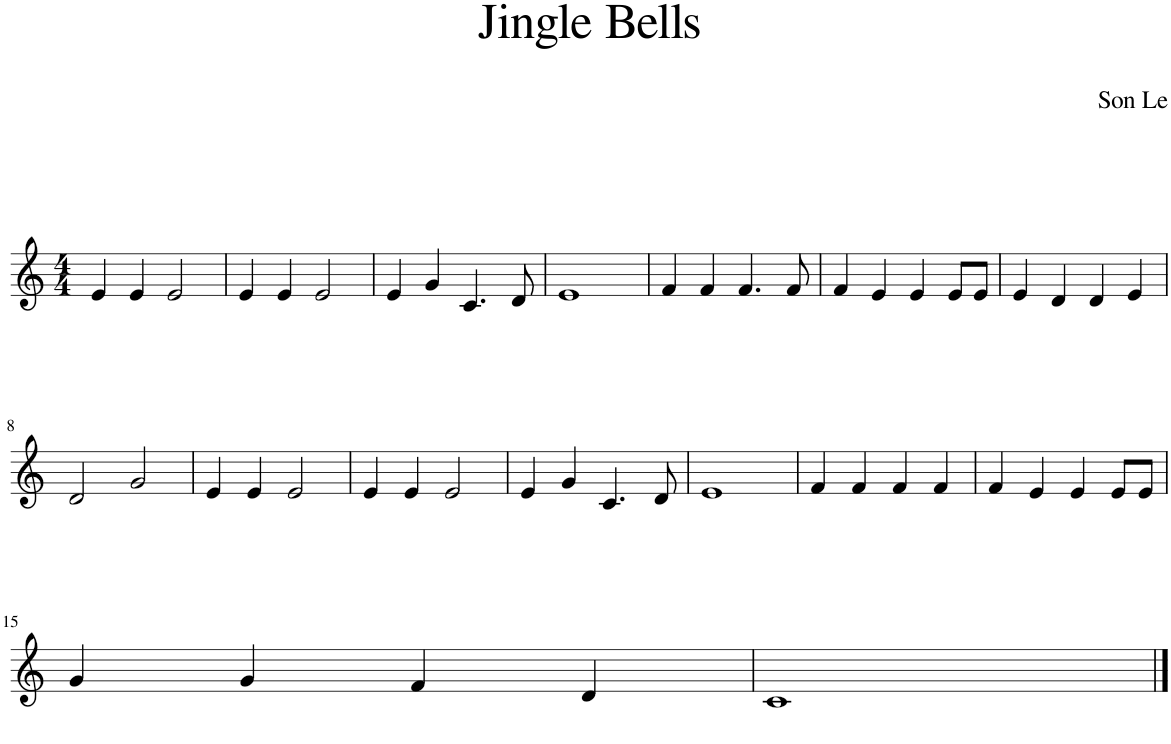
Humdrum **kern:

**kern
*part1
*staff1
*I"Piano
*I'Pno.
*clefG2
*k[]
*M4/4
=1
4e/
4e/
2e/
=2
4e/
4e/
2e/
=3
4e/
4g/
4.c/
8d/
=4
1e
=5
4f/
4f/
4.f/
8f/
=6
4f/
4e/
4e/
8e/L
8e/J
=7
4e/
4d/
4d/
4e/
!!LO:LB:g=z
=8
2d/
2g/
=9
4e/
4e/
2e/
=10
4e/
4e/
2e/
=11
4e/
4g/
4.c/
8d/
=12
1e
=13
4f/
4f/
4f/
4f/
=14
4f/
4e/
4e/
8e/L
8e/J
!!LO:LB:g=z
=15
4g/
4g/
4f/
4d/
=16
1c
==
*-
